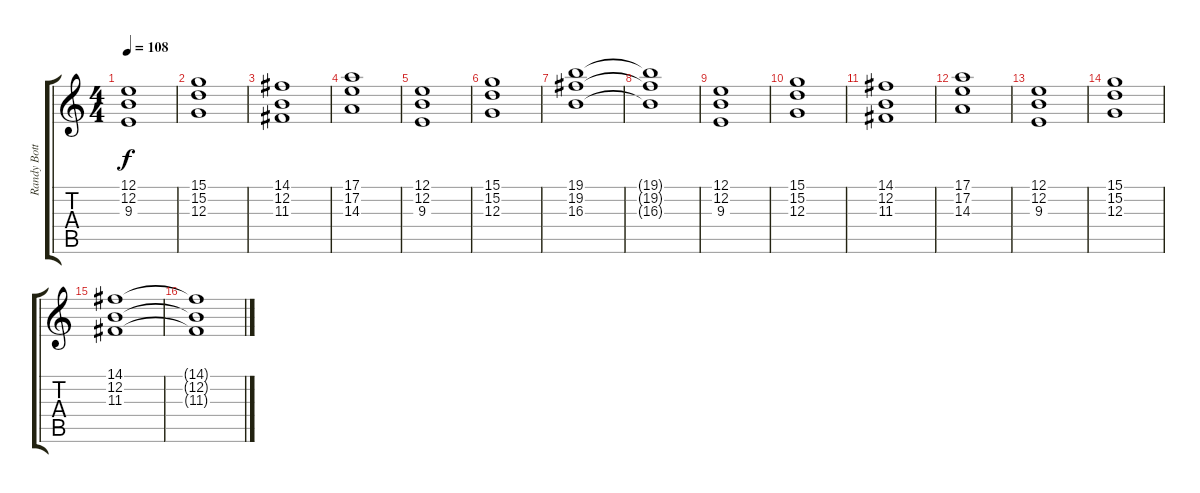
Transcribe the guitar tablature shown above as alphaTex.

\track ("Randy Bottum" "Randy Bott") {instrument stringensemble2}
\staff {score tabs}
\tuning (E4 B3 G3 D3 A2 E2) {hide}
\ts (4 4)
\tempo 108
\clef g2
\ks c
(12.1 12.2 9.3).1{dy f volume 9} |
(15.1 15.2 12.3).1 |
(14.1 12.2 11.3).1 |
(17.1 17.2 14.3).1 |
(12.1 12.2 9.3).1 |
(15.1 15.2 12.3).1 |
(19.1 19.2 16.3).1 |
(19.1{t} 19.2{t} 16.3{t}).1 |
(12.1 12.2 9.3).1 |
(15.1 15.2 12.3).1 |
(14.1 12.2 11.3).1 |
(17.1 17.2 14.3).1 |
(12.1 12.2 9.3).1 |
(15.1 15.2 12.3).1 |
(14.1 12.2 11.3).1 |
(14.1{t} 12.2{t} 11.3{t}).1
